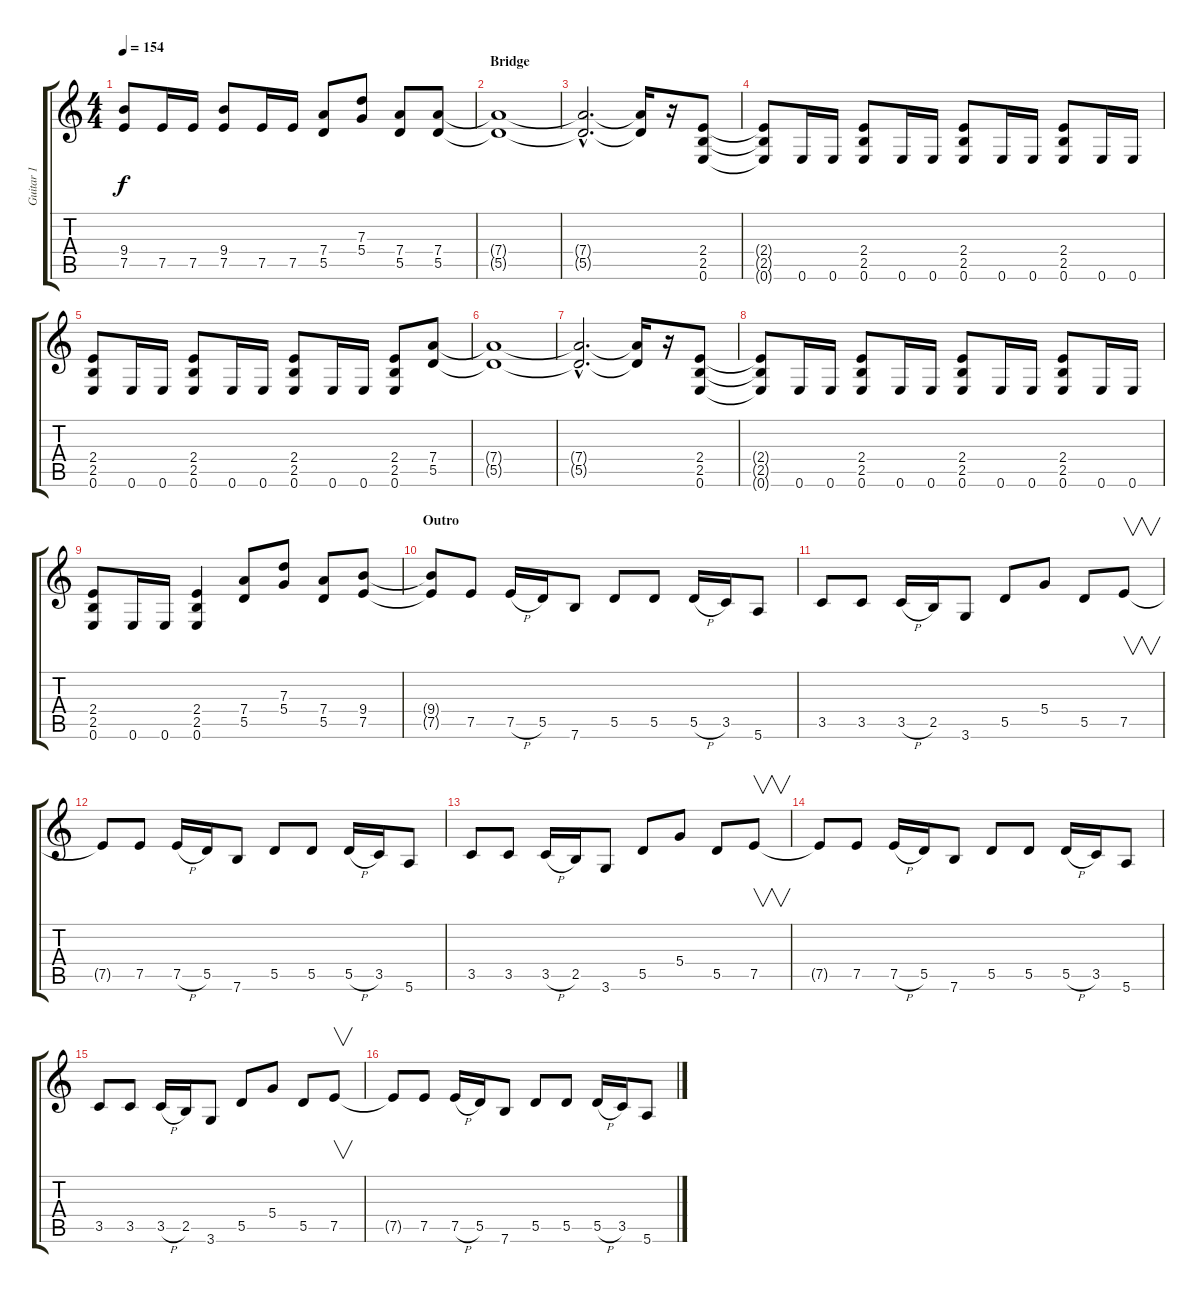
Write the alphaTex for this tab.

\track ("Guitar 1" "Guitar 1") {instrument distortionguitar}
\staff {score tabs}
\tuning (E4 B3 G3 D3 A2 E2) {hide}
\ts (4 4)
\tempo 154
\clef g2
\ks c
(9.4 7.5).8{dy f} 7.5.16 7.5.16 (9.4 7.5).8 7.5.16 7.5.16 (7.4 5.5).8 (7.3 5.4).8 (7.4 5.5).8 (7.4 5.5).8 |
\section ("" "Bridge")
(7.4{t} 5.5{t}).1 |
(7.4{hac t} 5.5{hac t}).2{d} (7.4{t} 5.5{t}).16 r.16 (2.4 2.5 0.6).8 |
(2.4{t} 2.5{t} 0.6{t}).8 0.6.16 0.6.16 (2.4 2.5 0.6).8 0.6.16 0.6.16 (2.4 2.5 0.6).8 0.6.16 0.6.16 (2.4 2.5 0.6).8 0.6.16 0.6.16 |
(2.4 2.5 0.6).8 0.6.16 0.6.16 (2.4 2.5 0.6).8 0.6.16 0.6.16 (2.4 2.5 0.6).8 0.6.16 0.6.16 (2.4 2.5 0.6).8 (7.4 5.5).8 |
(7.4{t} 5.5{t}).1 |
(7.4{hac t} 5.5{hac t}).2{d} (7.4{t} 5.5{t}).16 r.16 (2.4 2.5 0.6).8 |
(2.4{t} 2.5{t} 0.6{t}).8 0.6.16 0.6.16 (2.4 2.5 0.6).8 0.6.16 0.6.16 (2.4 2.5 0.6).8 0.6.16 0.6.16 (2.4 2.5 0.6).8 0.6.16 0.6.16 |
(2.4 2.5 0.6).8 0.6.16 0.6.16 (2.4 2.5 0.6).4 (7.4 5.5).8 (7.3 5.4).8 (7.4 5.5).8 (9.4 7.5).8 |
\section ("" "Outro")
(9.4{t} 7.5{t}).8 7.5.8 7.5{h}.16 5.5.16 7.6.8 5.5.8 5.5.8 5.5{h}.16 3.5.16 5.6.8 |
3.5.8 3.5.8 3.5{h}.16 2.5.16 3.6.8 5.5.8 5.4.8 5.5.8 7.5.8{v} |
7.5{t}.8 7.5.8 7.5{h}.16 5.5.16 7.6.8 5.5.8 5.5.8 5.5{h}.16 3.5.16 5.6.8 |
3.5.8 3.5.8 3.5{h}.16 2.5.16 3.6.8 5.5.8 5.4.8 5.5.8 7.5.8{v} |
7.5{t}.8 7.5.8 7.5{h}.16 5.5.16 7.6.8 5.5.8 5.5.8 5.5{h}.16 3.5.16 5.6.8 |
3.5.8 3.5.8 3.5{h}.16 2.5.16 3.6.8 5.5.8 5.4.8 5.5.8 7.5.8{v} |
7.5{t}.8 7.5.8 7.5{h}.16 5.5.16 7.6.8 5.5.8 5.5.8 5.5{h}.16 3.5.16 5.6.8
